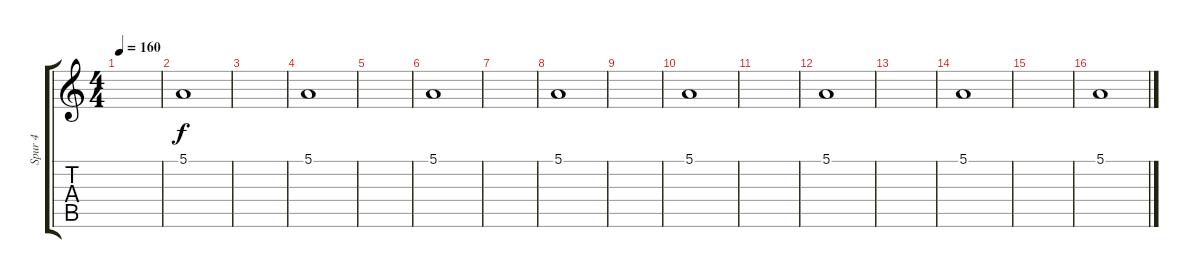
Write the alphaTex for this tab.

\track ("Spur 4" "Spur 4") {instrument tubularbells}
\staff {score tabs}
\tuning (E4 B3 G3 D3 A2 E2) {hide}
\ts (4 4)
\tempo 160
\clef g2
\ks c
|
5.1.1 |
|
5.1.1 |
|
5.1.1 |
|
5.1.1 |
|
5.1.1 |
|
5.1.1 |
|
5.1.1 |
|
5.1.1
